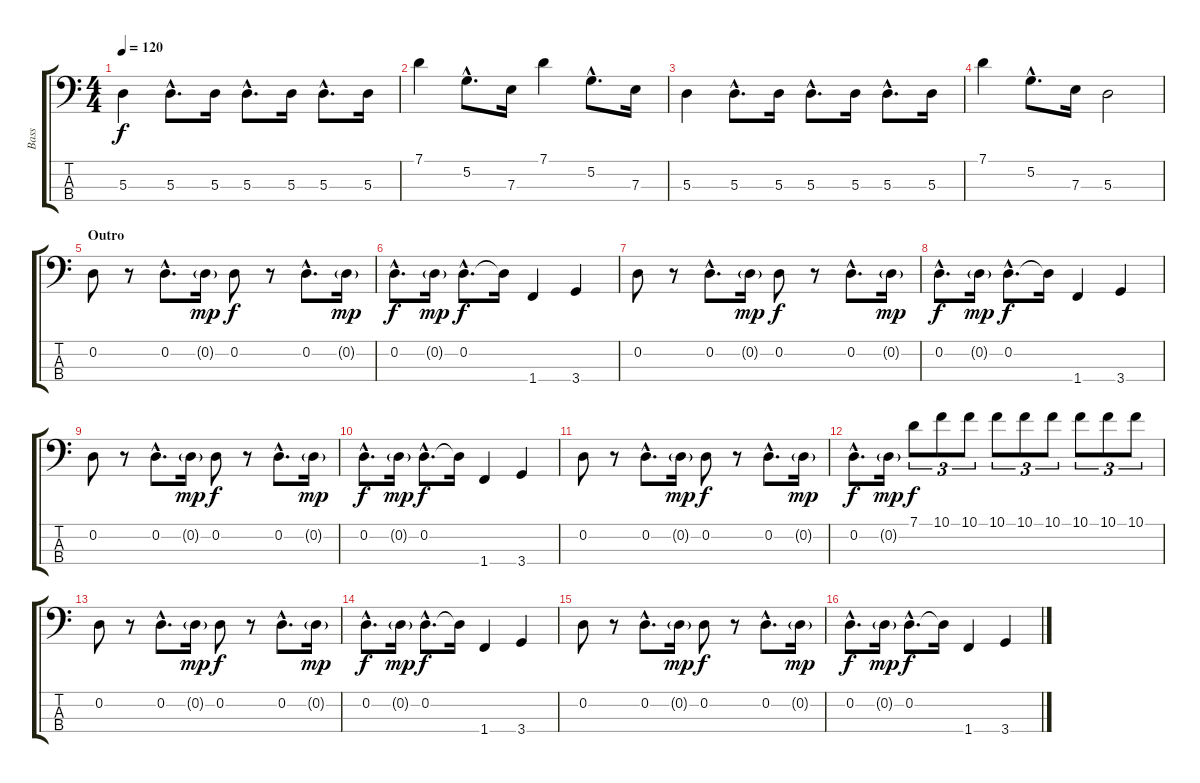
\track ("Bass" "Bass") {instrument fretlessbass}
\staff {score tabs}
\tuning (G2 D2 A1 E1) {hide}
\ts (4 4)
\tempo 120
\clef f4
\ks c
5.3.4{dy f} 5.3{hac}.8{d} 5.3.16 5.3{hac}.8{d} 5.3.16 5.3{hac}.8{d} 5.3.16 |
7.1.4 5.2{hac}.8{d} 7.3.16 7.1.4 5.2{hac}.8{d} 7.3.16 |
5.3.4 5.3{hac}.8{d} 5.3.16 5.3{hac}.8{d} 5.3.16 5.3{hac}.8{d} 5.3.16 |
7.1.4 5.2{hac}.8{d} 7.3.16 5.3.2 |
\section ("" "Outro")
0.2.8 r.8 0.2{hac}.8{d} 0.2{g}.16{dy mp} 0.2.8{dy f} r.8 0.2{hac}.8{d} 0.2{g}.16{dy mp} |
0.2{hac}.8{d dy f} 0.2{g}.16{dy mp} 0.2{hac}.8{d dy f} 0.2{t}.16 1.4.4 3.4.4 |
0.2.8 r.8 0.2{hac}.8{d} 0.2{g}.16{dy mp} 0.2.8{dy f} r.8 0.2{hac}.8{d} 0.2{g}.16{dy mp} |
0.2{hac}.8{d dy f} 0.2{g}.16{dy mp} 0.2{hac}.8{d dy f} 0.2{t}.16 1.4.4 3.4.4 |
0.2.8 r.8 0.2{hac}.8{d} 0.2{g}.16{dy mp} 0.2.8{dy f} r.8 0.2{hac}.8{d} 0.2{g}.16{dy mp} |
0.2{hac}.8{d dy f} 0.2{g}.16{dy mp} 0.2{hac}.8{d dy f} 0.2{t}.16 1.4.4 3.4.4 |
0.2.8 r.8 0.2{hac}.8{d} 0.2{g}.16{dy mp} 0.2.8{dy f} r.8 0.2{hac}.8{d} 0.2{g}.16{dy mp} |
0.2{hac}.8{d dy f} 0.2{g}.16{dy mp} 7.1.8{tu (3 2) dy f} 10.1.8{tu (3 2)} 10.1.8{tu (3 2)} 10.1.8{tu (3 2)} 10.1.8{tu (3 2)} 10.1.8{tu (3 2)} 10.1.8{tu (3 2)} 10.1.8{tu (3 2)} 10.1.8{tu (3 2)} |
0.2.8 r.8 0.2{hac}.8{d} 0.2{g}.16{dy mp} 0.2.8{dy f} r.8 0.2{hac}.8{d} 0.2{g}.16{dy mp} |
0.2{hac}.8{d dy f} 0.2{g}.16{dy mp} 0.2{hac}.8{d dy f} 0.2{t}.16 1.4.4 3.4.4 |
0.2.8 r.8 0.2{hac}.8{d} 0.2{g}.16{dy mp} 0.2.8{dy f} r.8 0.2{hac}.8{d} 0.2{g}.16{dy mp} |
0.2{hac}.8{d dy f} 0.2{g}.16{dy mp} 0.2{hac}.8{d dy f} 0.2{t}.16 1.4.4 3.4.4
